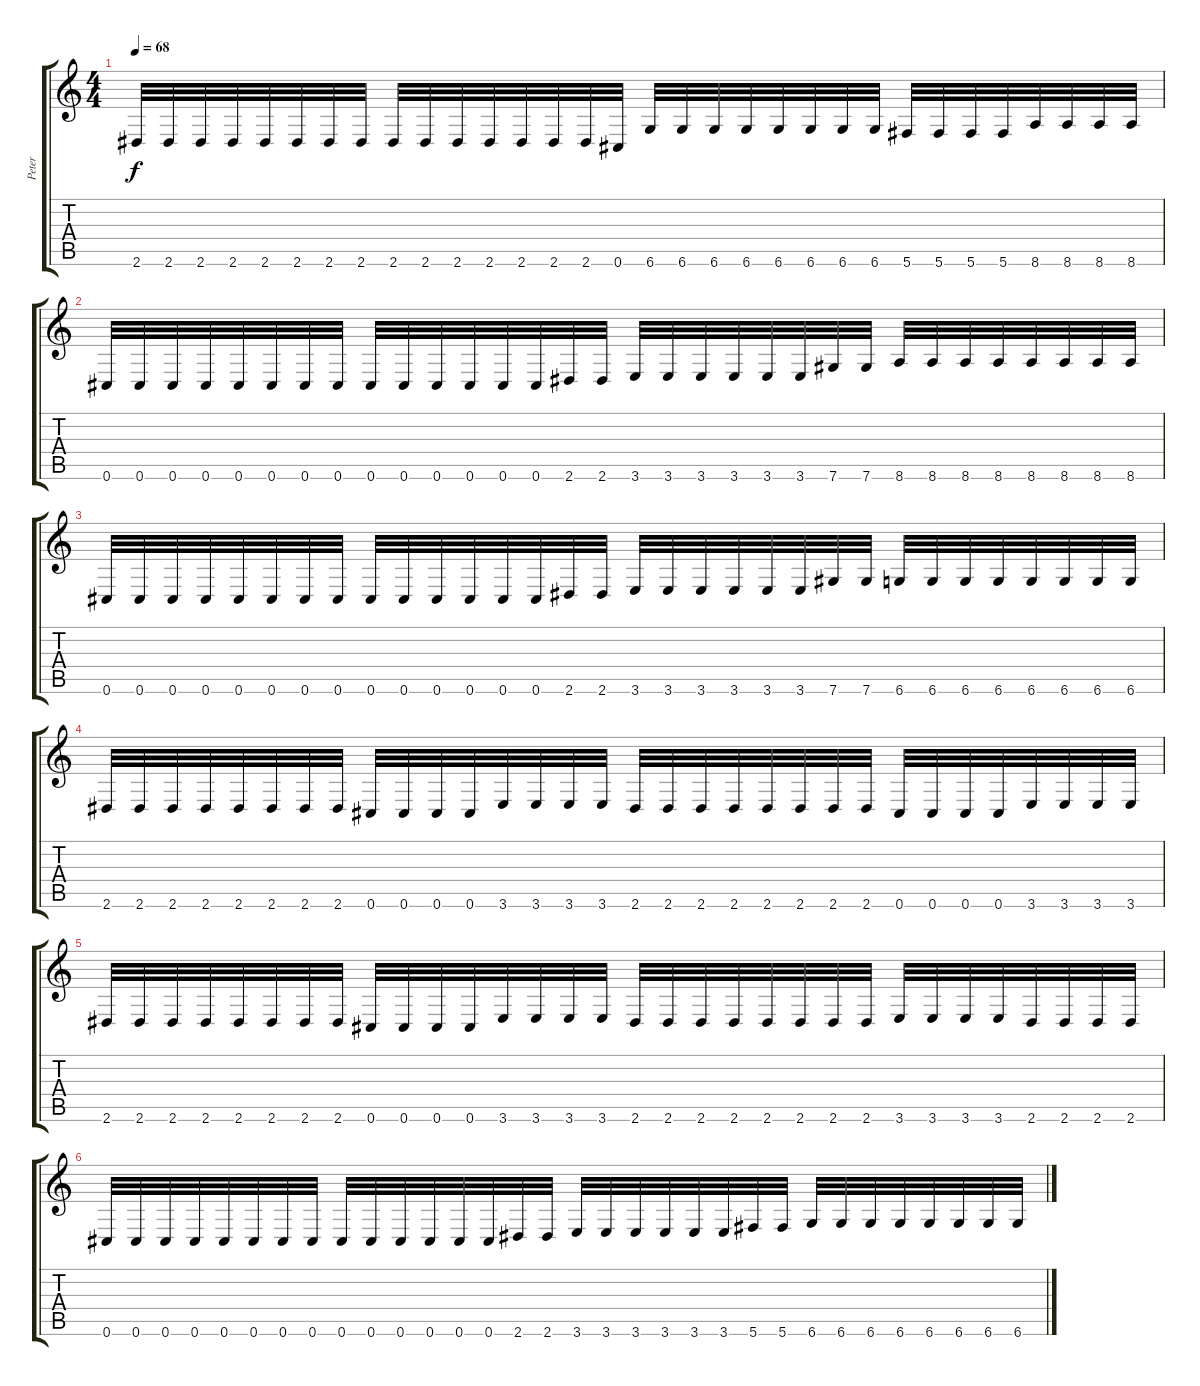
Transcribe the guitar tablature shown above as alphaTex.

\track ("Peter" "Peter") {instrument overdrivenguitar}
\staff {score tabs}
\tuning (Db4 Ab3 E3 B2 Gb2 Db2) {hide}
\ts (4 4)
\tempo 68
\clef g2
\ks c
2.6.32{dy f} 2.6.32 2.6.32 2.6.32 2.6.32 2.6.32 2.6.32 2.6.32 2.6.32 2.6.32 2.6.32 2.6.32 2.6.32 2.6.32 2.6.32 0.6.32 6.6.32 6.6.32 6.6.32 6.6.32 6.6.32 6.6.32 6.6.32 6.6.32 5.6.32 5.6.32 5.6.32 5.6.32 8.6.32 8.6.32 8.6.32 8.6.32 |
0.6.32 0.6.32 0.6.32 0.6.32 0.6.32 0.6.32 0.6.32 0.6.32 0.6.32 0.6.32 0.6.32 0.6.32 0.6.32 0.6.32 2.6.32 2.6.32 3.6.32 3.6.32 3.6.32 3.6.32 3.6.32 3.6.32 7.6.32 7.6.32 8.6.32 8.6.32 8.6.32 8.6.32 8.6.32 8.6.32 8.6.32 8.6.32 |
0.6.32 0.6.32 0.6.32 0.6.32 0.6.32 0.6.32 0.6.32 0.6.32 0.6.32 0.6.32 0.6.32 0.6.32 0.6.32 0.6.32 2.6.32 2.6.32 3.6.32 3.6.32 3.6.32 3.6.32 3.6.32 3.6.32 7.6.32 7.6.32 6.6.32 6.6.32 6.6.32 6.6.32 6.6.32 6.6.32 6.6.32 6.6.32 |
2.6.32 2.6.32 2.6.32 2.6.32 2.6.32 2.6.32 2.6.32 2.6.32 0.6.32 0.6.32 0.6.32 0.6.32 3.6.32 3.6.32 3.6.32 3.6.32 2.6.32 2.6.32 2.6.32 2.6.32 2.6.32 2.6.32 2.6.32 2.6.32 0.6.32 0.6.32 0.6.32 0.6.32 3.6.32 3.6.32 3.6.32 3.6.32 |
2.6.32 2.6.32 2.6.32 2.6.32 2.6.32 2.6.32 2.6.32 2.6.32 0.6.32 0.6.32 0.6.32 0.6.32 3.6.32 3.6.32 3.6.32 3.6.32 2.6.32 2.6.32 2.6.32 2.6.32 2.6.32 2.6.32 2.6.32 2.6.32 3.6.32 3.6.32 3.6.32 3.6.32 2.6.32 2.6.32 2.6.32 2.6.32 |
0.6.32 0.6.32 0.6.32 0.6.32 0.6.32 0.6.32 0.6.32 0.6.32 0.6.32 0.6.32 0.6.32 0.6.32 0.6.32 0.6.32 2.6.32 2.6.32 3.6.32 3.6.32 3.6.32 3.6.32 3.6.32 3.6.32 5.6.32 5.6.32 6.6.32 6.6.32 6.6.32 6.6.32 6.6.32 6.6.32 6.6.32 6.6.32
